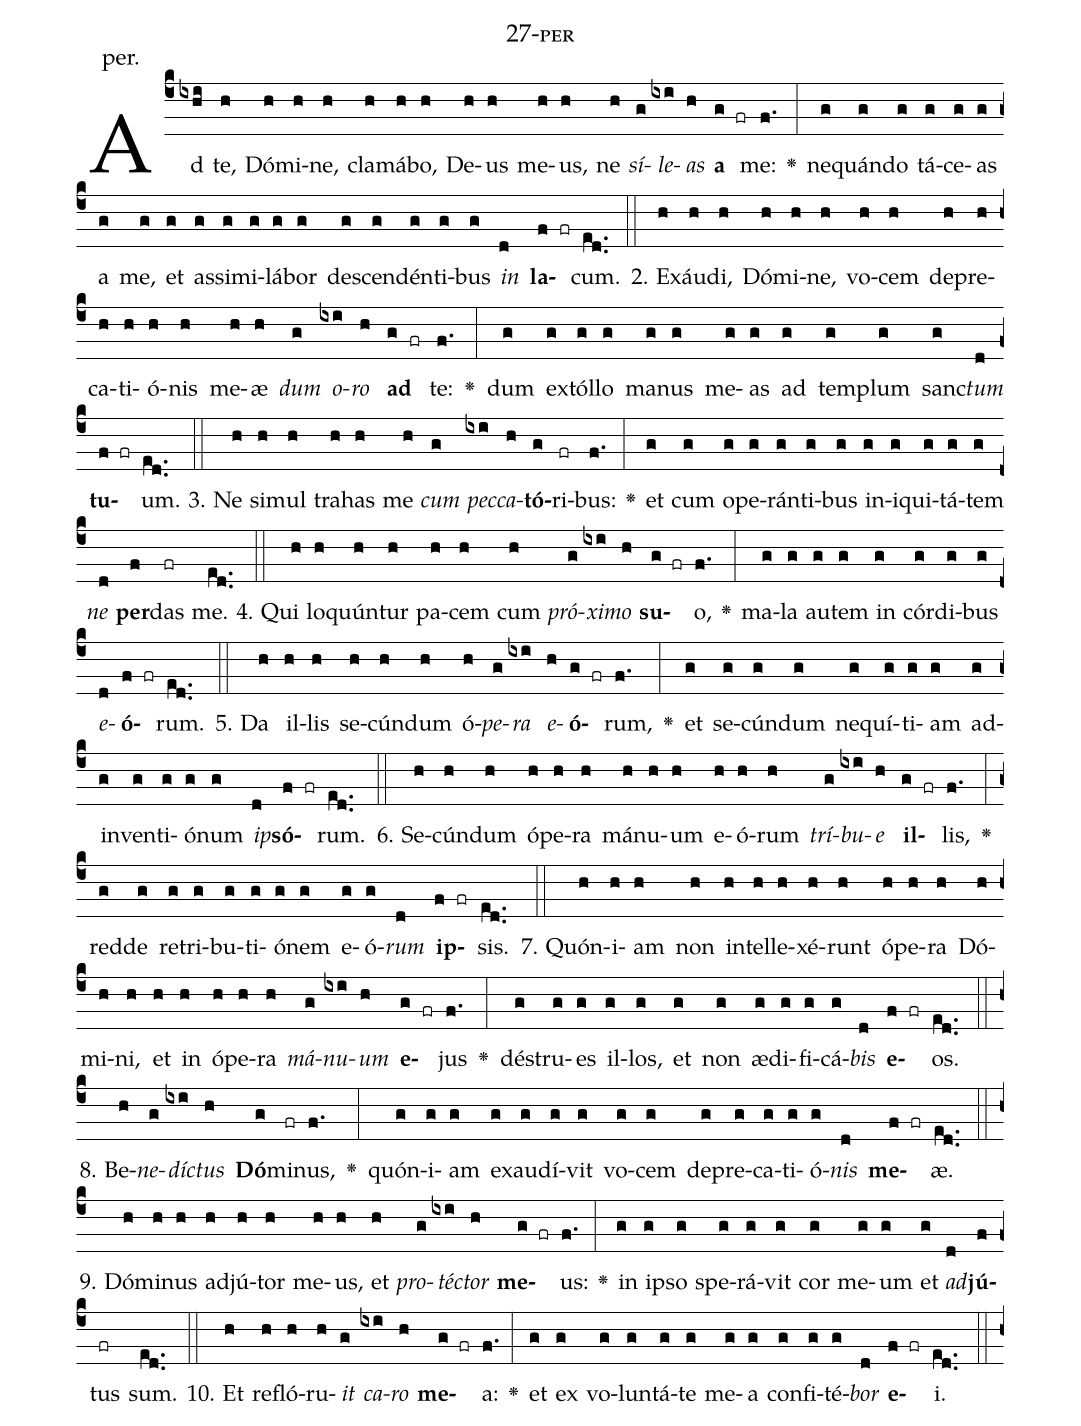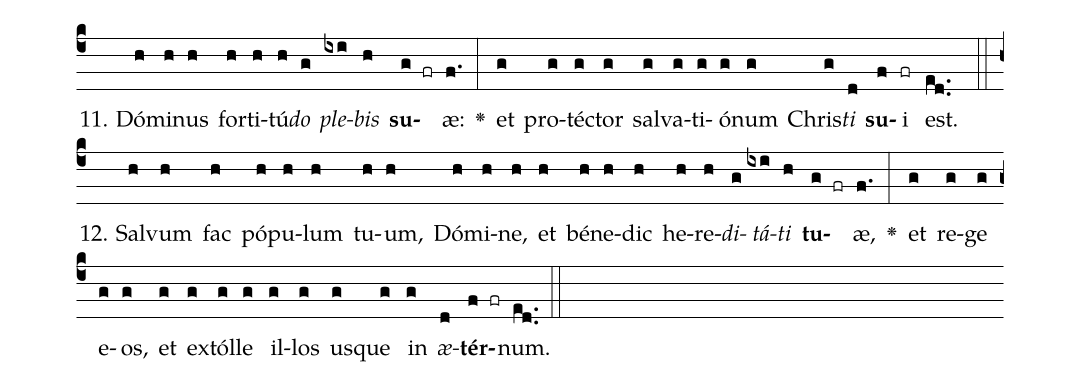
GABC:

name: 27-per;
annotation: per.;
%%
(c4)Ad(ixhi) te,(h) Dó(h)mi(h)ne,(h) cla(h)má(h)bo,(h) De(h)us(h) me(h)us,(h) ne(h) <i>sí</i>(g)<i>le</i>(ixi)<i>as</i>(h) <b>a</b>(g fr) me:(f.) <v>\greheightstar</v>(:) ne(g)quán(g)do(g) tá(g)ce(g)as(g) a(g) me,(g) et(g) as(g)si(g)mi(g)lá(g)bor(g) de(g)scen(g)dén(g)ti(g)bus(g) <i>in</i>(d) <b>la</b>(f fr)cum.(ed..) (::)
2. Ex(h)áu(h)di,(h) Dó(h)mi(h)ne,(h) vo(h)cem(h) de(h)pre(h)ca(h)ti(h)ó(h)nis(h) me(h)æ(h) <i>dum</i>(g) <i>o</i>(ixi)<i>ro</i>(h) <b>ad</b>(g fr) te:(f.) <v>\greheightstar</v>(:) dum(g) ex(g)tól(g)lo(g) ma(g)nus(g) me(g)as(g) ad(g) tem(g)plum(g) sanc(g)<i>tum</i>(d) <b>tu</b>(f fr)um.(ed..) (::)
3. Ne(h) si(h)mul(h) tra(h)has(h) me(h) <i>cum</i>(g) <i>pec</i>(ixi)<i>ca</i>(h)<b>tó</b>(g)ri(fr)bus:(f.) <v>\greheightstar</v>(:) et(g) cum(g) o(g)pe(g)rán(g)ti(g)bus(g) in(g)i(g)qui(g)tá(g)tem(g) <i>ne</i>(d) <b>per</b>(f)das(fr) me.(ed..) (::)
4. Qui(h) lo(h)quún(h)tur(h) pa(h)cem(h) cum(h) <i>pró</i>(g)<i>xi</i>(ixi)<i>mo</i>(h) <b>su</b>(g fr)o,(f.) <v>\greheightstar</v>(:) ma(g)la(g) au(g)tem(g) in(g) cór(g)di(g)bus(g) <i>e</i>(d)<b>ó</b>(f fr)rum.(ed..) (::)
5. Da(h) il(h)lis(h) se(h)cún(h)dum(h) ó(h)<i>pe</i>(g)<i>ra</i>(ixi) <i>e</i>(h)<b>ó</b>(g fr)rum,(f.) <v>\greheightstar</v>(:) et(g) se(g)cún(g)dum(g) ne(g)quí(g)ti(g)am(g) ad(g)in(g)ven(g)ti(g)ó(g)num(g) <i>ip</i>(d)<b>só</b>(f fr)rum.(ed..) (::)
6. Se(h)cún(h)dum(h) ó(h)pe(h)ra(h) má(h)nu(h)um(h) e(h)ó(h)rum(h) <i>trí</i>(g)<i>bu</i>(ixi)<i>e</i>(h) <b>il</b>(g fr)lis,(f.) <v>\greheightstar</v>(:) red(g)de(g) re(g)tri(g)bu(g)ti(g)ó(g)nem(g) e(g)ó(g)<i>rum</i>(d) <b>ip</b>(f fr)sis.(ed..) (::)
7. Quón(h)i(h)am(h) non(h) in(h)tel(h)le(h)xé(h)runt(h) ó(h)pe(h)ra(h) Dó(h)mi(h)ni,(h) et(h) in(h) ó(h)pe(h)ra(h) <i>má</i>(g)<i>nu</i>(ixi)<i>um</i>(h) <b>e</b>(g fr)jus(f.) <v>\greheightstar</v>(:) dé(g)stru(g)es(g) il(g)los,(g) et(g) non(g) æ(g)di(g)fi(g)cá(g)<i>bis</i>(d) <b>e</b>(f fr)os.(ed..) (::)
8. Be(h)<i>ne</i>(g)<i>díc</i>(ixi)<i>tus</i>(h) <b>Dó</b>(g)mi(fr)nus,(f.) <v>\greheightstar</v>(:) quón(g)i(g)am(g) ex(g)au(g)dí(g)vit(g) vo(g)cem(g) de(g)pre(g)ca(g)ti(g)ó(g)<i>nis</i>(d) <b>me</b>(f fr)æ.(ed..) (::)
9. Dó(h)mi(h)nus(h) ad(h)jú(h)tor(h) me(h)us,(h) et(h) <i>pro</i>(g)<i>téc</i>(ixi)<i>tor</i>(h) <b>me</b>(g fr)us:(f.) <v>\greheightstar</v>(:) in(g) ip(g)so(g) spe(g)rá(g)vit(g) cor(g) me(g)um(g) et(g) <i>ad</i>(d)<b>jú</b>(f)tus(fr) sum.(ed..) (::)
10. Et(h) re(h)fló(h)ru(h)<i>it</i>(g) <i>ca</i>(ixi)<i>ro</i>(h) <b>me</b>(g fr)a:(f.) <v>\greheightstar</v>(:) et(g) ex(g) vo(g)lun(g)tá(g)te(g) me(g)a(g) con(g)fi(g)té(g)<i>bor</i>(d) <b>e</b>(f fr)i.(ed..) (::)
11. Dó(h)mi(h)nus(h) for(h)ti(h)tú(h)<i>do</i>(g) <i>ple</i>(ixi)<i>bis</i>(h) <b>su</b>(g fr)æ:(f.) <v>\greheightstar</v>(:) et(g) pro(g)téc(g)tor(g) sal(g)va(g)ti(g)ó(g)num(g) Chris(g)<i>ti</i>(d) <b>su</b>(f)i(fr) est.(ed..) (::)
12. Sal(h)vum(h) fac(h) pó(h)pu(h)lum(h) tu(h)um,(h) Dó(h)mi(h)ne,(h) et(h) bé(h)ne(h)dic(h) he(h)re(h)<i>di</i>(g)<i>tá</i>(ixi)<i>ti</i>(h) <b>tu</b>(g fr)æ,(f.) <v>\greheightstar</v>(:) et(g) re(g)ge(g) e(g)os,(g) et(g) ex(g)tól(g)le(g) il(g)los(g) us(g)que(g) in(g) <i>æ</i>(d)<b>tér</b>(f fr)num.(ed..) (::)
